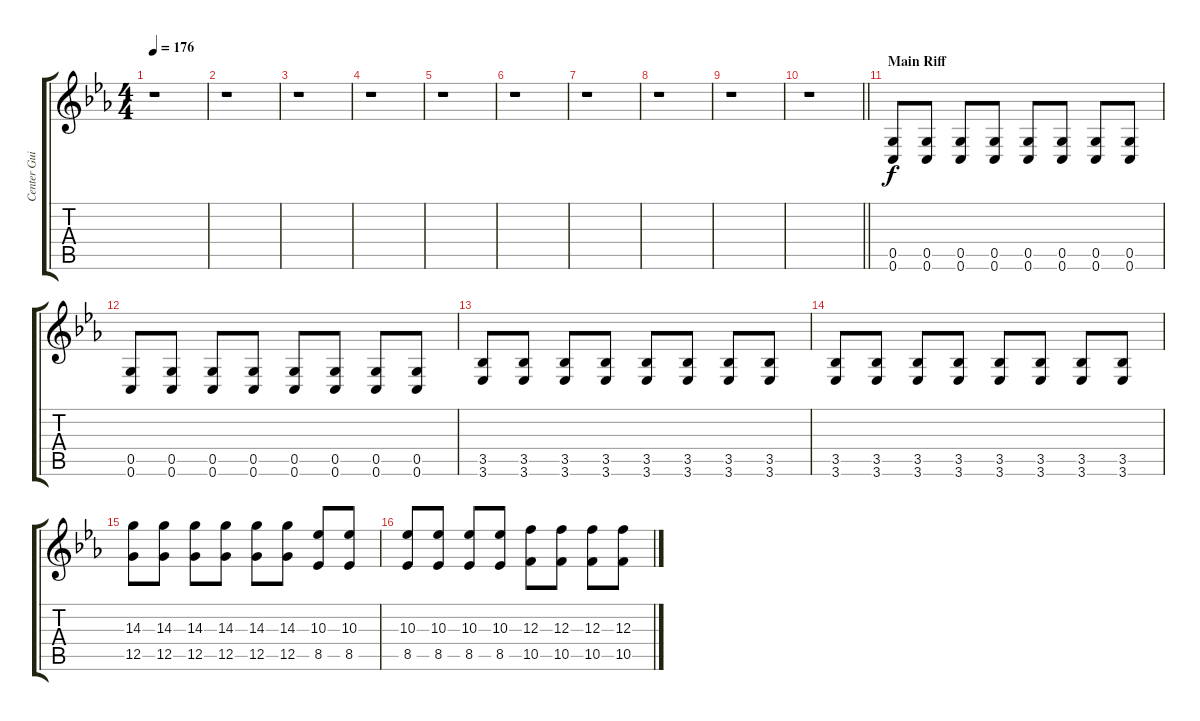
\track ("Center Guitar" "Center Gui") {instrument overdrivenguitar}
\staff {score tabs}
\tuning (D4 A3 F3 C3 G2 C2) {hide}
\ts (4 4)
\tempo 176
\clef g2
\ks eb
r.1{dy f} |
r.1 |
r.1 |
r.1 |
r.1 |
r.1 |
r.1 |
r.1 |
r.1 |
\barLineRight lightlight
r.1 |
\section ("" "Main Riff")
(0.5 0.6).8 (0.5 0.6).8 (0.5 0.6).8 (0.5 0.6).8 (0.5 0.6).8 (0.5 0.6).8 (0.5 0.6).8 (0.5 0.6).8 |
(0.5 0.6).8 (0.5 0.6).8 (0.5 0.6).8 (0.5 0.6).8 (0.5 0.6).8 (0.5 0.6).8 (0.5 0.6).8 (0.5 0.6).8 |
(3.5 3.6).8 (3.5 3.6).8 (3.5 3.6).8 (3.5 3.6).8 (3.5 3.6).8 (3.5 3.6).8 (3.5 3.6).8 (3.5 3.6).8 |
(3.5 3.6).8 (3.5 3.6).8 (3.5 3.6).8 (3.5 3.6).8 (3.5 3.6).8 (3.5 3.6).8 (3.5 3.6).8 (3.5 3.6).8 |
(14.3 12.5).8 (14.3 12.5).8 (14.3 12.5).8 (14.3 12.5).8 (14.3 12.5).8 (14.3 12.5).8 (10.3 8.5).8 (10.3 8.5).8 |
(10.3 8.5).8 (10.3 8.5).8 (10.3 8.5).8 (10.3 8.5).8 (12.3 10.5).8 (12.3 10.5).8 (12.3 10.5).8 (12.3 10.5).8
